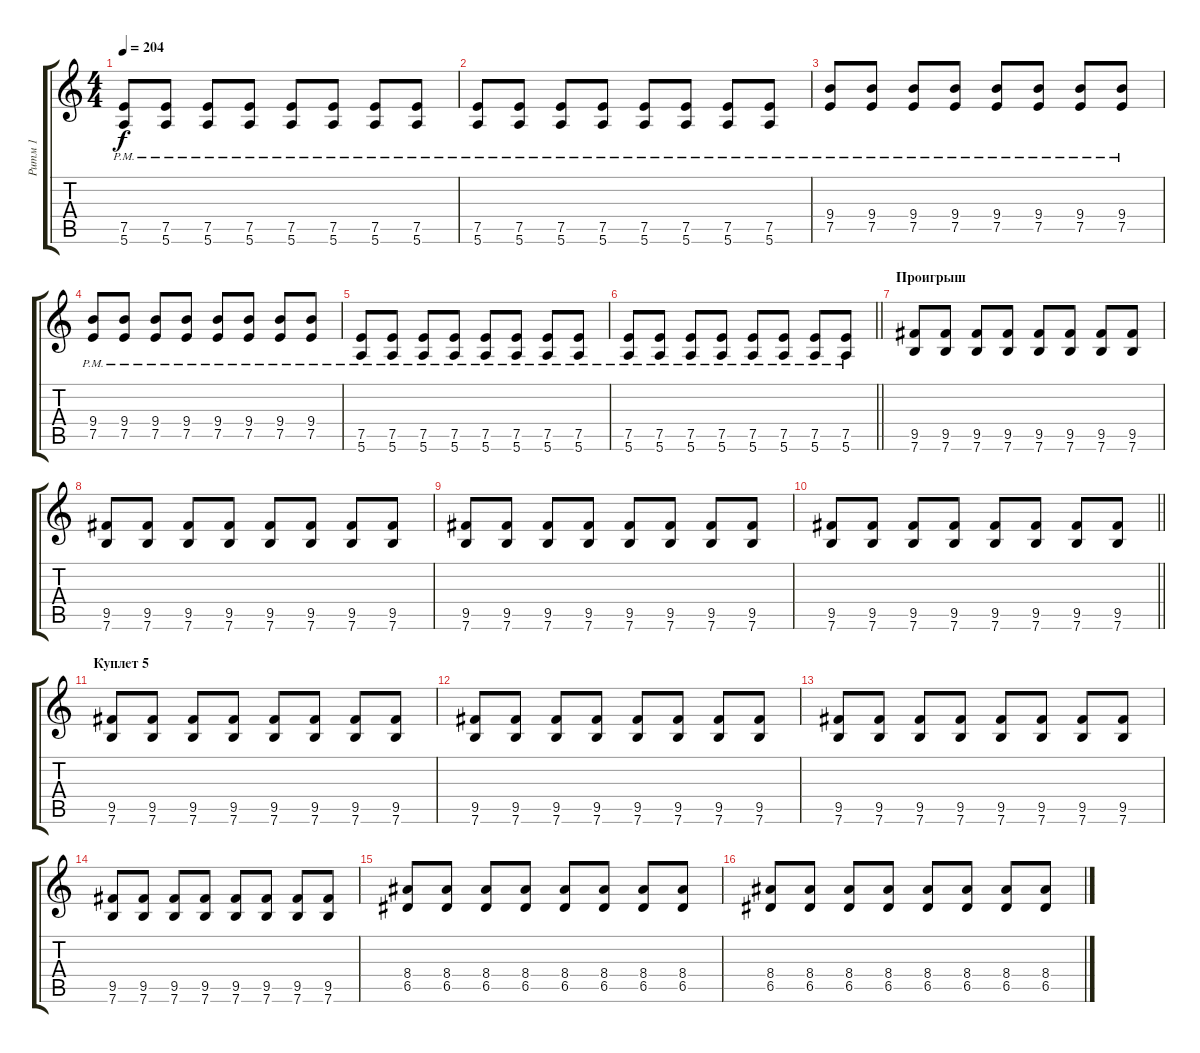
\track ("Ритм 1" "Ритм 1") {instrument distortionguitar}
\staff {score tabs}
\tuning (E4 B3 G3 D3 A2 E2) {hide}
\ts (4 4)
\tempo 204
\clef g2
\ks c
(7.5{pm} 5.6{pm}).8{dy f} (7.5{pm} 5.6{pm}).8 (7.5{pm} 5.6{pm}).8 (7.5{pm} 5.6{pm}).8 (7.5{pm} 5.6{pm}).8 (7.5{pm} 5.6{pm}).8 (7.5{pm} 5.6{pm}).8 (7.5{pm} 5.6{pm}).8 |
(7.5{pm} 5.6{pm}).8 (7.5{pm} 5.6{pm}).8 (7.5{pm} 5.6{pm}).8 (7.5{pm} 5.6{pm}).8 (7.5{pm} 5.6{pm}).8 (7.5{pm} 5.6{pm}).8 (7.5{pm} 5.6{pm}).8 (7.5{pm} 5.6{pm}).8 |
(9.4{pm} 7.5{pm}).8 (9.4{pm} 7.5{pm}).8 (9.4{pm} 7.5{pm}).8 (9.4{pm} 7.5{pm}).8 (9.4{pm} 7.5{pm}).8 (9.4{pm} 7.5{pm}).8 (9.4{pm} 7.5{pm}).8 (9.4{pm} 7.5{pm}).8 |
(9.4{pm} 7.5{pm}).8 (9.4{pm} 7.5{pm}).8 (9.4{pm} 7.5{pm}).8 (9.4{pm} 7.5{pm}).8 (9.4{pm} 7.5{pm}).8 (9.4{pm} 7.5{pm}).8 (9.4{pm} 7.5{pm}).8 (9.4{pm} 7.5{pm}).8 |
(7.5{pm} 5.6{pm}).8 (7.5{pm} 5.6{pm}).8 (7.5{pm} 5.6{pm}).8 (7.5{pm} 5.6{pm}).8 (7.5{pm} 5.6{pm}).8 (7.5{pm} 5.6{pm}).8 (7.5{pm} 5.6{pm}).8 (7.5{pm} 5.6{pm}).8 |
\barLineRight lightlight
(7.5{pm} 5.6{pm}).8 (7.5{pm} 5.6{pm}).8 (7.5{pm} 5.6{pm}).8 (7.5{pm} 5.6{pm}).8 (7.5{pm} 5.6{pm}).8 (7.5{pm} 5.6{pm}).8 (7.5{pm} 5.6{pm}).8 (7.5{pm} 5.6{pm}).8 |
\section ("" "Проигрыш")
(9.5 7.6).8{volume 10} (9.5 7.6).8 (9.5 7.6).8 (9.5 7.6).8 (9.5 7.6).8 (9.5 7.6).8 (9.5 7.6).8 (9.5 7.6).8 |
(9.5 7.6).8 (9.5 7.6).8 (9.5 7.6).8 (9.5 7.6).8 (9.5 7.6).8 (9.5 7.6).8 (9.5 7.6).8 (9.5 7.6).8 |
(9.5 7.6).8 (9.5 7.6).8 (9.5 7.6).8 (9.5 7.6).8 (9.5 7.6).8 (9.5 7.6).8 (9.5 7.6).8 (9.5 7.6).8 |
\barLineRight lightlight
(9.5 7.6).8 (9.5 7.6).8 (9.5 7.6).8 (9.5 7.6).8 (9.5 7.6).8 (9.5 7.6).8 (9.5 7.6).8 (9.5 7.6).8 |
\section ("" "Куплет 5")
(9.5 7.6).8 (9.5 7.6).8 (9.5 7.6).8 (9.5 7.6).8 (9.5 7.6).8 (9.5 7.6).8 (9.5 7.6).8 (9.5 7.6).8 |
(9.5 7.6).8 (9.5 7.6).8 (9.5 7.6).8 (9.5 7.6).8 (9.5 7.6).8 (9.5 7.6).8 (9.5 7.6).8 (9.5 7.6).8 |
(9.5 7.6).8 (9.5 7.6).8 (9.5 7.6).8 (9.5 7.6).8 (9.5 7.6).8 (9.5 7.6).8 (9.5 7.6).8 (9.5 7.6).8 |
(9.5 7.6).8 (9.5 7.6).8 (9.5 7.6).8 (9.5 7.6).8 (9.5 7.6).8 (9.5 7.6).8 (9.5 7.6).8 (9.5 7.6).8 |
(8.4 6.5).8 (8.4 6.5).8 (8.4 6.5).8 (8.4 6.5).8 (8.4 6.5).8 (8.4 6.5).8 (8.4 6.5).8 (8.4 6.5).8 |
(8.4 6.5).8 (8.4 6.5).8 (8.4 6.5).8 (8.4 6.5).8 (8.4 6.5).8 (8.4 6.5).8 (8.4 6.5).8 (8.4 6.5).8
